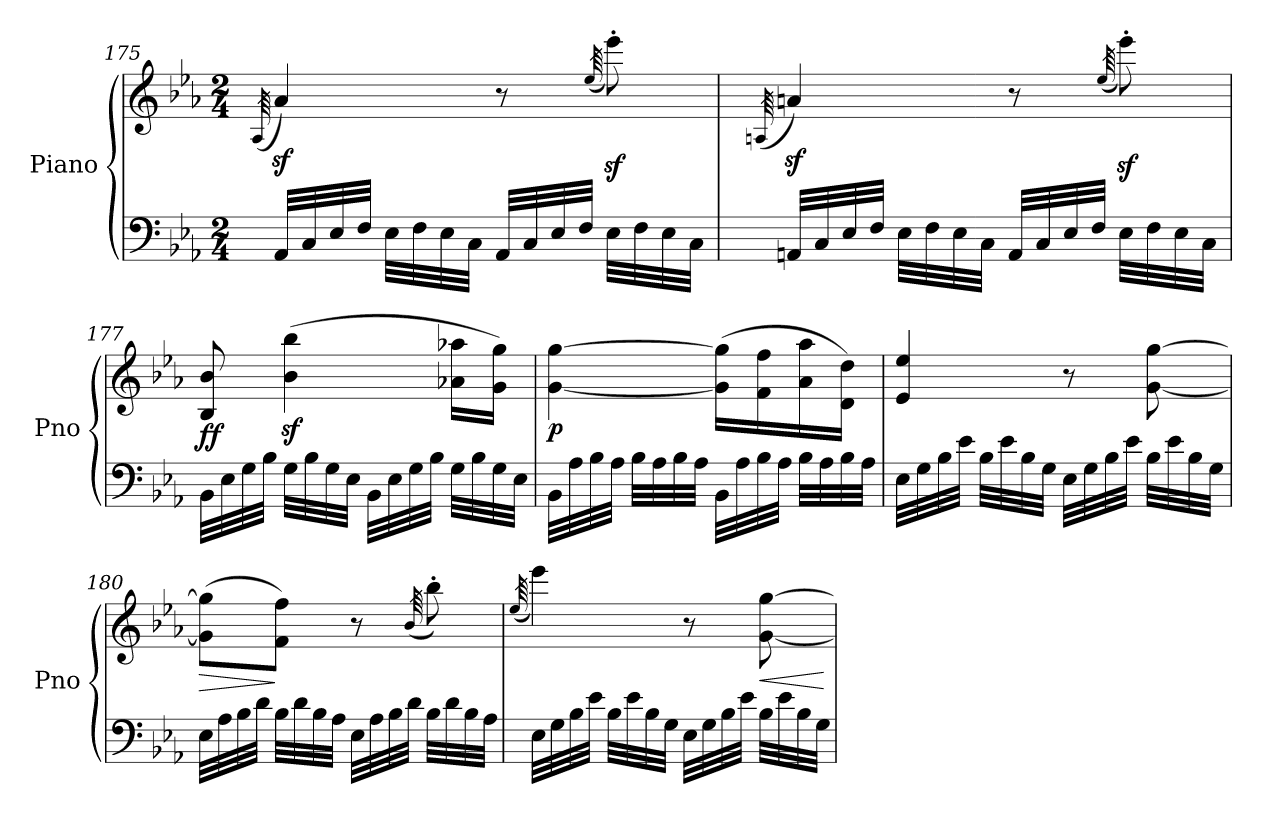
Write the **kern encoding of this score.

**kern	**kern	**dynam
*part1	*part1	*part1
*staff2	*staff1	*staff1/2
*I"Piano	*	*
*I'Pno	*	*
*clefF4	*clefG2	*
*k[b-e-a-]	*k[b-e-a-]	*
*E-:	*E-:	*
*M2/4	*M2/4	*
=175	=175	=175
.	(<64qA-/	.
32AA-/LLL	4a-z</)	.
32C/	.	.
32E-/	.	.
32F/JJJ	.	.
32E-\LLL	.	.
32F\	.	.
32E-\	.	.
32C\JJJ	.	.
32AA-/LLL	8r	.
32C/	.	.
32E-/	.	.
32F/JJJ	.	.
.	(<64qee-/	.
32E-\LLL	8eee-z<'\)	.
32F\	.	.
32E-\	.	.
32C\JJJ	.	.
!!LO:LB:g=z
=176	=176	=176
.	(<64qAn/	.
32AAn/LLL	4anz</)	.
32C/	.	.
32E-/	.	.
32F/JJJ	.	.
32E-\LLL	.	.
32F\	.	.
32E-\	.	.
32C\JJJ	.	.
32AA/LLL	8r	.
32C/	.	.
32E-/	.	.
32F/JJJ	.	.
.	(<64qee-/	.
32E-\LLL	8eee-z<'\)	.
32F\	.	.
32E-\	.	.
32C\JJJ	.	.
=177	=177	=177
!	!	!LO:DY:b
32BB-\LLL	8B-/ 8b-/	ff
32E-\	.	.
32G\	.	.
32B-\JJJ	.	.
32G\LLL	(>4b-\z< 4bb-\z<	.
32B-\	.	.
32G\	.	.
32E-\JJJ	.	.
32BB-\LLL	.	.
32E-\	.	.
32G\	.	.
32B-\JJJ	.	.
32G\LLL	16a-X\ 16aa-X\LL	.
32B-\	.	.
32G\	16g\ 16gg\JJ)	.
32E-\JJJ	.	.
=178	=178	=178
!	!	!LO:DY:b
32BB-\LLL	[4g\ [4gg\	p
32A-\	.	.
32B-\	.	.
32A-\JJJ	.	.
32B-\LLL	.	.
32A-\	.	.
32B-\	.	.
32A-\JJJ	.	.
32BB-\LLL	(>16g\] 16gg\]LL	.
32A-\	.	.
32B-\	16f\ 16ff\	.
32A-\JJJ	.	.
32B-\LLL	16a-\ 16aa-\	.
32A-\	.	.
32B-\	16d\ 16dd\JJ)	.
32A-\JJJ	.	.
!!LO:PB:g=z
=179	=179	=179
32E-\LLL	4e-/ 4ee-/	.
32G\	.	.
32B-\	.	.
32e-\JJJ	.	.
32B-\LLL	.	.
32e-\	.	.
32B-\	.	.
32G\JJJ	.	.
32E-\LLL	8r	.
32G\	.	.
32B-\	.	.
32e-\JJJ	.	.
32B-\LLL	[8g\ [8gg\	.
32e-\	.	.
32B-\	.	.
32G\JJJ	.	.
=180	=180	=180
!	!	!LO:HP:b
32E-\LLL	(>8g\] 8gg\]L	>
32A-\	.	.
32B-\	.	.
32d\JJJ	.	.
32B-\LLL	8f\ 8ff\J)	]
32d\	.	.
32B-\	.	.
32A-\JJJ	.	.
32E-\LLL	8r	.
32A-\	.	.
32B-\	.	.
32d\JJJ	.	.
.	(<64qb-/	.
32B-\LLL	8bb-'\)	.
32d\	.	.
32B-\	.	.
32A-\JJJ	.	.
!!LO:LB:g=z
=181	=181	=181
.	(<64qee-/	.
32E-\LLL	4eee-\)	.
32G\	.	.
32B-\	.	.
32e-\JJJ	.	.
32B-\LLL	.	.
32e-\	.	.
32B-\	.	.
32G\JJJ	.	.
32E-\LLL	8r	.
32G\	.	.
32B-\	.	.
32e-\JJJ	.	.
!	!	!LO:HP:b
32B-\LLL	[8g\ [8gg\	<
32e-\	.	.
32B-\	.	.
32G\JJJ	.	.
.	.	[
=	=	=
*-	*-	*-
